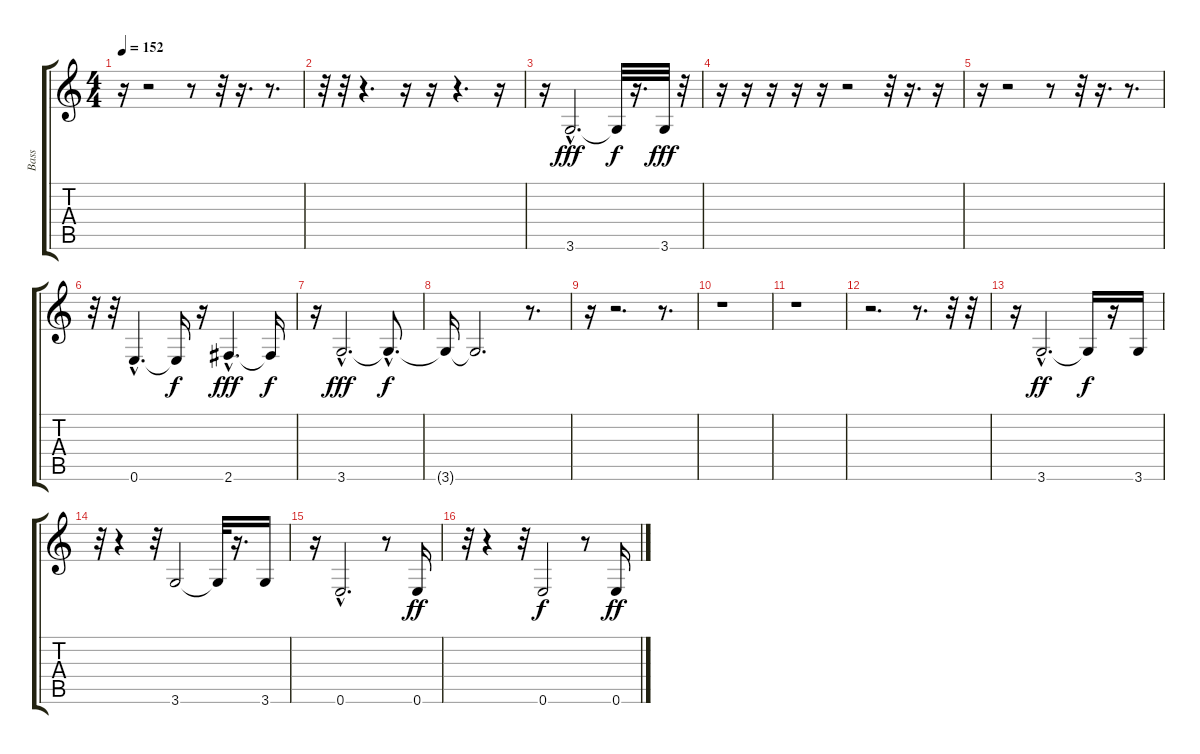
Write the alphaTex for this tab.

\track ("Bass" "Bass") {instrument fretlessbass}
\staff {score tabs}
\tuning (E4 B3 G3 D3 A2 E2) {hide}
\ts (4 4)
\tempo 152
\clef g2
\ks c
r.16{dy fff} r.2 r.8 r.32 r.16{d} r.8{d} |
r.32 r.32 r.4{d} r.16 r.16 r.4{d} r.16 |
r.16 3.6{hac}.2{d} 3.6{t}.32{dy f} r.16{d} 3.6.32{dy fff} r.32 |
r.16 r.16 r.16 r.16 r.16 r.2 r.32 r.16{d} r.16 |
r.16 r.2 r.8 r.32 r.16{d} r.8{d} |
r.32 r.32 0.6{hac}.4{d} 0.6{t}.16{dy f} r.16 2.6{hac}.4{d dy fff} 2.6{t}.16{dy f} |
r.16 3.6{hac}.2{d dy fff} 3.6{hac t}.8{d dy f} |
3.6{t}.16 3.6{t}.2{d} r.8{d} |
r.16 r.2{d} r.8{d} |
r.1 |
r.1 |
r.2{d} r.8{d} r.32 r.32 |
r.16 3.6{hac}.2{d dy ff} 3.6{t}.16{dy f} r.16 3.6.16 |
r.32 r.4 r.32 3.6.2 3.6{t}.32 r.16{d} 3.6.16 |
r.16 0.6{hac}.2{d} r.8 0.6.16{dy ff} |
r.32 r.4 r.32 0.6.2{dy f} r.8 0.6.16{dy ff}
